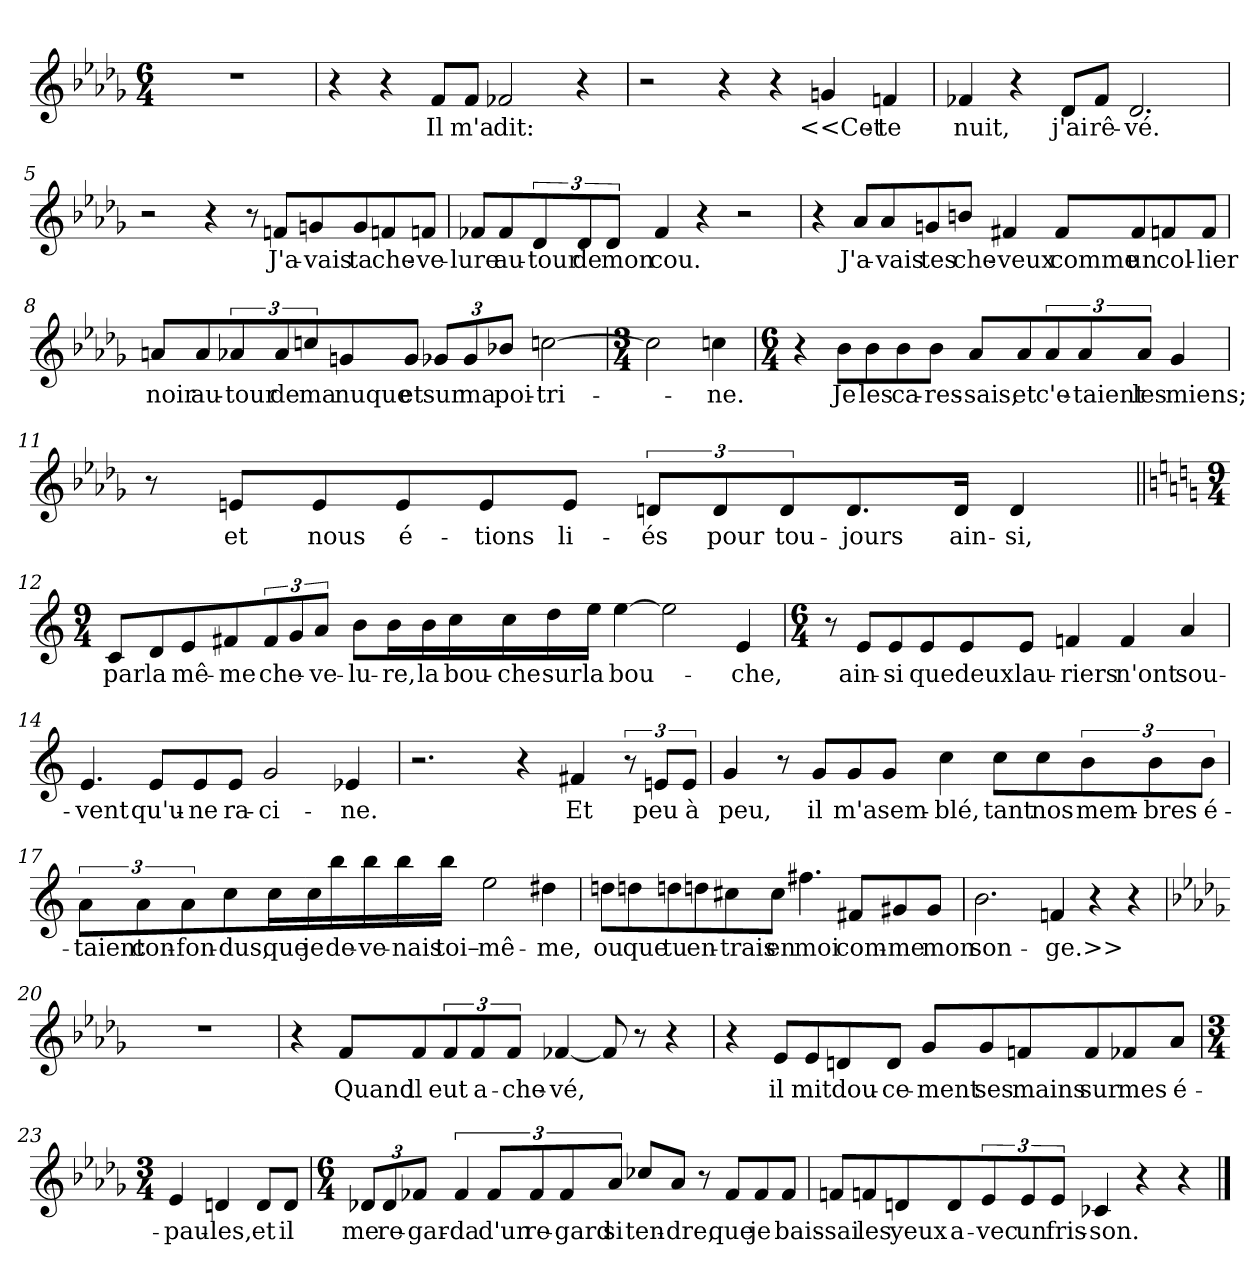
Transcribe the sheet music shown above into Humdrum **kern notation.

**kern	**text
*part1	*part1
*staff1	*staff1
*clefG2	*
*k[b-e-a-d-g-]	*
*M6/4	*
=1	=1
1.r	.
=2	=2
4r	.
4r	.
!	!LO:LY:b
8f/L	Il
!	!LO:LY:b
8f/J	m'a
!	!LO:LY:b
2f-X/	dit:
4r	.
=3	=3
2r	.
4r	.
4r	.
!	!LO:LY:b
4gn/	<<Cet-
!	!LO:LY:b
4fn/	-te
=4	=4
!	!LO:LY:b
4f-X/	nuit,
4r	.
!	!LO:LY:b
8d-/L	j'ai
!	!LO:LY:b
8f-/J	rê-
!	!LO:LY:b
2.d-/	-vé.
=5	=5
2r	.
4r	.
8r	.
!	!LO:LY:b
8fn/L	J'a-
!	!LO:LY:b
8gn/	-vais
!	!LO:LY:b
8g/	ta
!	!LO:LY:b
8fn/	che-
!	!LO:LY:b
8fn/J	-ve-
=6	=6
!	!LO:LY:b
8f-X/L	-lure
!	!LO:LY:b
8f-/	au-
!	!LO:LY:b
12d-/	-tour
!	!LO:LY:b
12d-/	de
!	!LO:LY:b
12d-/J	mon
!	!LO:LY:b
4f-/	cou.
4r	.
2r	.
!!LO:LB:g=z
=7	=7
4r	.
!	!LO:LY:b
8a-/L	J'a-
!	!LO:LY:b
8a-/	-vais
!	!LO:LY:b
8gn/	tes
!	!LO:LY:b
8bn/J	che-
!	!LO:LY:b
4f#X/	-veux
!	!LO:LY:b
8f#/L	comme
!	!LO:LY:b
8f#/	un
!	!LO:LY:b
8fn/	col-
!	!LO:LY:b
8f/J	-lier
=8	=8
!	!LO:LY:b
8an/L	noir
!	!LO:LY:b
8a/	au-
!	!LO:LY:b
12a-X/	-tour
!	!LO:LY:b
12a-/	de
!	!LO:LY:b
12ccn/	ma
!	!LO:LY:b
8gn/	nuque
!	!LO:LY:b
8g/J	et
!	!LO:LY:b
12g-X/L	sur
!	!LO:LY:b
12g-/	ma
!	!LO:LY:b
12b-X/J	poi-
!	!LO:LY:b
[2ccn\	-tri-
=9	=9
*M3/4	*
2ccn\]	.
!	!LO:LY:b
4ccn\	-ne.
!!LO:LB:g=z
=10	=10
*M6/4	*
4r	.
!	!LO:LY:b
8b-\L	Je
!	!LO:LY:b
8b-\	les
!	!LO:LY:b
8b-\	ca-
!	!LO:LY:b
8b-\J	-res-
!	!LO:LY:b
8a-/L	-sais,
!	!LO:LY:b
8a-/	et
!	!LO:LY:b
12a-/	c'e-
!	!LO:LY:b
12a-/	-taient
!	!LO:LY:b
12a-/J	les
!	!LO:LY:b
4g-/	miens;
=11	=11
8r	.
!	!LO:LY:b
8en/L	et
!	!LO:LY:b
8e/	nous
!	!LO:LY:b
8e/	é-
!	!LO:LY:b
8e/	-tions
!	!LO:LY:b
8e/J	li-
!	!LO:LY:b
12dn/L	-és
!	!LO:LY:b
12d/	pour
!	!LO:LY:b
12d/	tou-
!	!LO:LY:b
8.d/	-jours
!	!LO:LY:b
16d/Jk	ain-
!	!LO:LY:b
4d/	-si,
!!LO:LB:g=z
=12||	=12||
*k[]	*
*M9/4	*
!	!LO:LY:b
8c/L	par
!	!LO:LY:b
8d/	la
!	!LO:LY:b
8e/	mê-
!	!LO:LY:b
8f#X/	-me
!	!LO:LY:b
12f#/	che-
12g/	.
!	!LO:LY:b
12a/J	-ve-
!	!LO:LY:b
8b\L	-lu-
!	!LO:LY:b
16b\L	-re,
!	!LO:LY:b
16b\	la
!	!LO:LY:b
16cc\	bou-
!	!LO:LY:b
16cc\	-che
!	!LO:LY:b
16dd\	sur
!	!LO:LY:b
16ee\JJ	la
!	!LO:LY:b
[4ee\	bou-
2ee\]	.
!	!LO:LY:b
4e/	-che,
=13	=13
*M6/4	*
8r	.
!	!LO:LY:b
8e/L	ain-
!	!LO:LY:b
8e/	-si
!	!LO:LY:b
8e/	que
!	!LO:LY:b
8e/	deux
!	!LO:LY:b
8e/J	lau-
!	!LO:LY:b
4fn/	-riers
!	!LO:LY:b
4f/	n'ont
!	!LO:LY:b
4a/	sou-
=14	=14
!	!LO:LY:b
4.e/	-vent
!	!LO:LY:b
8e/L	qu'u-
!	!LO:LY:b
8e/	-ne
!	!LO:LY:b
8e/J	ra-
!	!LO:LY:b
2g/	-ci-
!	!LO:LY:b
4e-X/	-ne.
!!LO:LB:g=z
=15	=15
2.r	.
4r	.
!	!LO:LY:b
4f#X/	Et
12r	.
!	!LO:LY:b
12en/L	peu
!	!LO:LY:b
12e/J	à
=16	=16
!	!LO:LY:b
4g/	peu,
8r	.
!	!LO:LY:b
8g/L	il
!	!LO:LY:b
8g/	m'a
!	!LO:LY:b
8g/J	sem-
!	!LO:LY:b
4cc\	-blé,
!	!LO:LY:b
8cc\L	tant
!	!LO:LY:b
8cc\	nos
!	!LO:LY:b
12b\	mem-
!	!LO:LY:b
12b\	-bres
!	!LO:LY:b
12b\J	é-
=17	=17
!	!LO:LY:b
12a\L	-taient
!	!LO:LY:b
12a\	con-
!	!LO:LY:b
12a\	-fon-
!	!LO:LY:b
8cc\	-dus,
!	!LO:LY:b
16cc\L	que
!	!LO:LY:b
16cc\	je
!	!LO:LY:b
16bb\	de-
!	!LO:LY:b
16bb\	-ve-
!	!LO:LY:b
16bb\	-nais
!	!LO:LY:b
16bb\JJ	toi–
!	!LO:LY:b
2ee\	mê-
!	!LO:LY:b
4dd#X\	-me,
!!LO:LB:g=z
=18	=18
!	!LO:LY:b
8ddn\L	ou
!	!LO:LY:b
8ddn\	que
!	!LO:LY:b
8ddn\	tu
!	!LO:LY:b
8ddn\	en-
!	!LO:LY:b
8cc#X\	-trais
!	!LO:LY:b
8cc#\J	en
!	!LO:LY:b
4.ff#X\	moi
!	!LO:LY:b
8f#X/L	com-
!	!LO:LY:b
8g#X/	-me
!	!LO:LY:b
8g#/J	mon
=19	=19
!	!LO:LY:b
2.b\	son-
!	!LO:LY:b
4fn/	-ge.>>
4r	.
4r	.
=20	=20
*k[b-e-a-d-g-]	*
1.r	.
=21	=21
4r	.
!	!LO:LY:b
8f/L	Quand
!	!LO:LY:b
8f/	il
!	!LO:LY:b
12f/	eut
!	!LO:LY:b
12f/	a-
!	!LO:LY:b
12f/J	-che-
!	!LO:LY:b
[4f-X/	-vé,
8f-/]	.
8r	.
4r	.
!!LO:LB:g=z
=22	=22
4r	.
!	!LO:LY:b
8e-/L	il
!	!LO:LY:b
8e-/	mit
!	!LO:LY:b
8dn/	dou-
!	!LO:LY:b
8d/J	-ce-
!	!LO:LY:b
8g-/L	-ment
!	!LO:LY:b
8g-/	ses
!	!LO:LY:b
8fn/	mains
!	!LO:LY:b
8f/	sur
!	!LO:LY:b
8f-X/	mes
!	!LO:LY:b
8a-/J	é-
=23	=23
*M3/4	*
!	!LO:LY:b
4e-/	-pau-
!	!LO:LY:b
4dn/	-les,
!	!LO:LY:b
8d/L	et
!	!LO:LY:b
8d/J	il
=24	=24
*M6/4	*
!	!LO:LY:b
12d-X/L	me
!	!LO:LY:b
12d-/	re-
!	!LO:LY:b
12f-X/J	-gar-
!	!LO:LY:b
6f-/	-da
!	!LO:LY:b
12f-/L	d'un
!	!LO:LY:b
12f-/	re-
!	!LO:LY:b
12f-/	-gard
!	!LO:LY:b
12a-/J	si
!	!LO:LY:b
8cc-X/L	ten-
!	!LO:LY:b
8a-/J	-dre,
8r	.
!	!LO:LY:b
8f-/L	que
!	!LO:LY:b
8f-/	je
!	!LO:LY:b
8f-/J	bais-
!!LO:LB:g=z
=25	=25
!	!LO:LY:b
8fn/L	-sai
!	!LO:LY:b
8fn/	les
!	!LO:LY:b
8dn/	yeux
!	!LO:LY:b
8d/	a-
!	!LO:LY:b
12e-/	-vec
!	!LO:LY:b
12e-/	un
!	!LO:LY:b
12e-/J	fris-
!	!LO:LY:b
4c-X/	-son.
4r	.
4r	.
==	==
*-	*-
